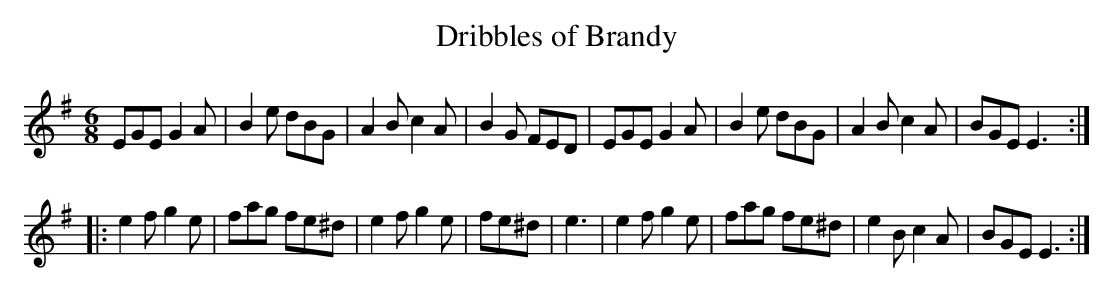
X:1
T:Dribbles of Brandy
M:6/8
K:E minor
EGE G2A| B2e dBG| A2Bc2A| B2G FED|\
EGE G2A| B2e dBG| A2B c2A| BGE E3::
e2f g2e| fag fe^d| e2f g2e| fe^d| e3|\
e2f g2e| fag fe^d| e2B c2A| BGE E3:|
